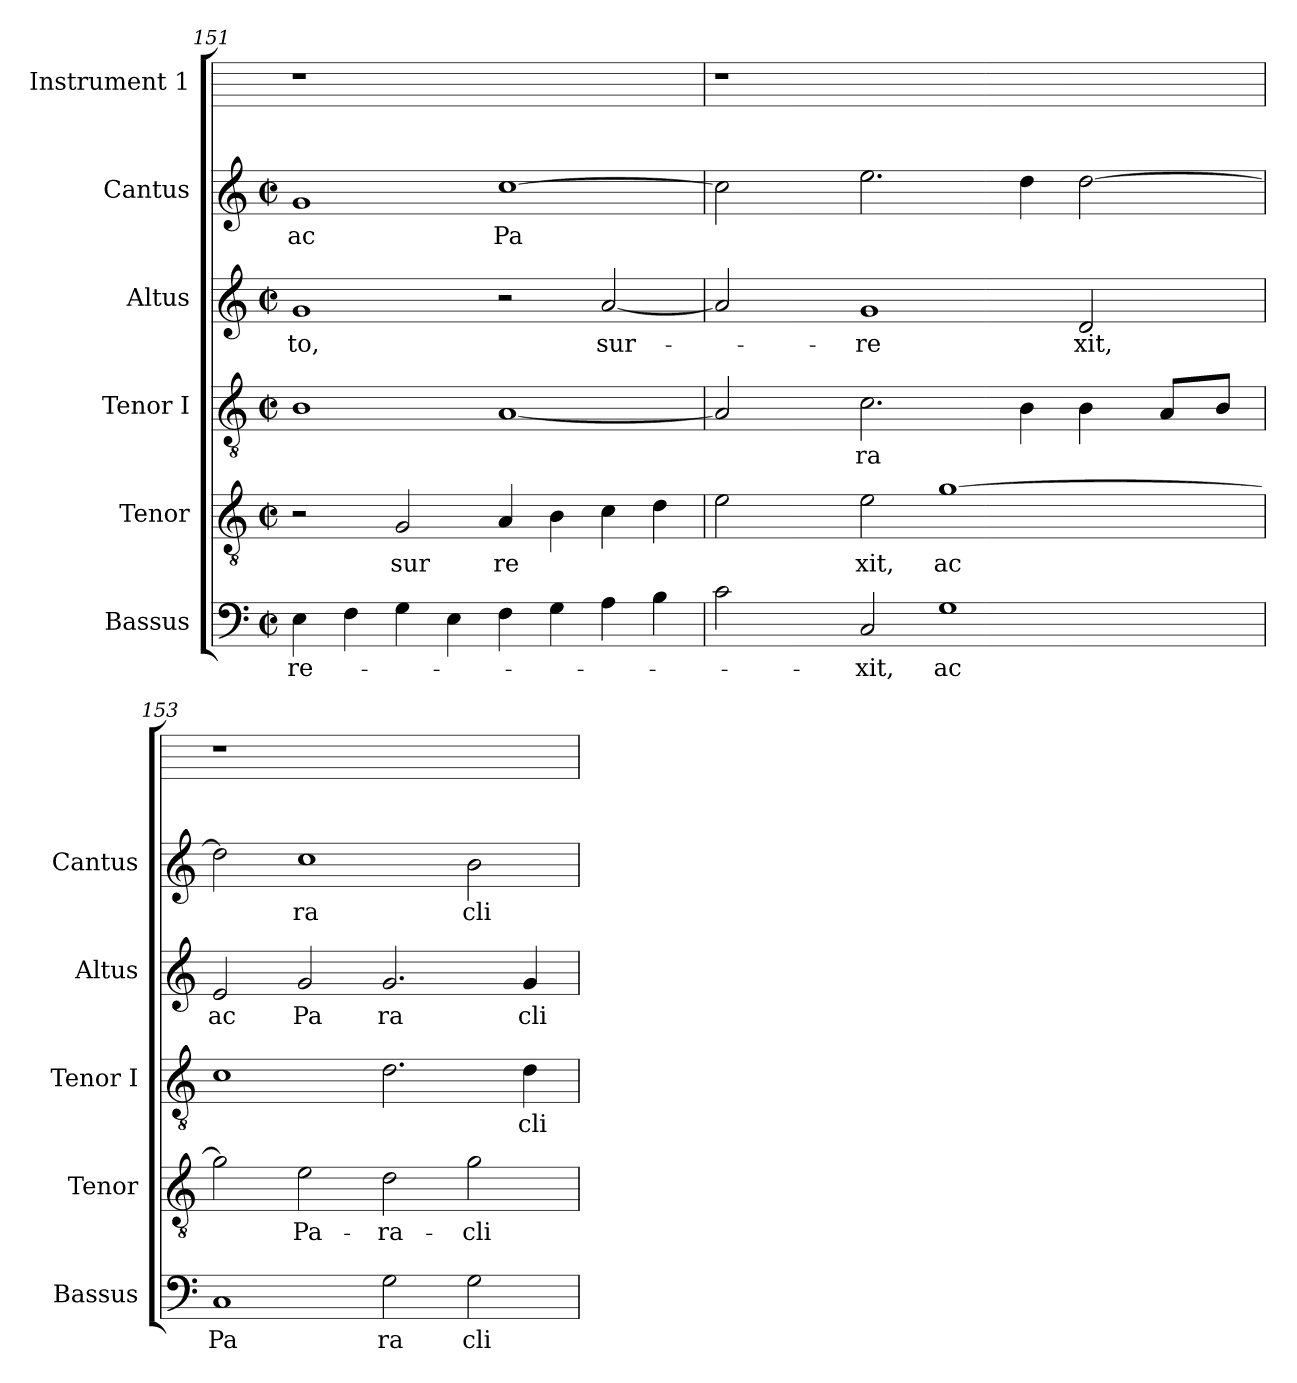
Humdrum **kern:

**kern	**text	**kern	**text	**kern	**text	**kern	**text	**kern	**text	**kern
*part6	*part6	*part5	*part5	*part4	*part4	*part3	*part3	*part2	*part2	*part1
*staff6	*staff6	*staff5	*staff5	*staff4	*staff4	*staff3	*staff3	*staff2	*staff2	*staff1
*I"Bassus	*	*I"Tenor	*	*I"Tenor I	*	*I"Altus	*	*I"Cantus	*	*I"Instrument 1
*I'Bassus	*	*I'Tenor	*	*I'Tenor I	*	*I'Altus	*	*I'Cantus	*	*
*clefF4	*	*clefGv2	*	*clefGv2	*	*clefG2	*	*clefG2	*	*
*M2/2	*	*M2/2	*	*M2/2	*	*M2/2	*	*M2/2	*	*
*met(c|)	*	*met(c|)	*	*met(c|)	*	*met(c|)	*	*met(c|)	*	*
=151	=151	=151	=151	=151	=151	=151	=151	=151	=151	=151
!	!LO:LY:b:cj	!	!	!	!	!	!LO:LY:b:cj	!	!LO:LY:b:cj	!
4E\	-re-	2r	.	1B	.	1g	-to,	1g	ac	1r
4F\	.	.	.	.	.	.	.	.	.	.
!	!	!	!LO:LY:b:cj	!	!	!	!	!	!	!
4G\	.	2G/	sur	.	.	.	.	.	.	.
4E\	.	.	.	.	.	.	.	.	.	.
!	!	!	!LO:LY:b:cj	!	!	!	!	!	!LO:LY:b:cj	!
4F\	.	4A/	re	[>1A	.	2r	.	[<1cc	Pa	1ryy
4G\	.	4B\	.	.	.	.	.	.	.	.
!	!	!	!	!	!	!	!LO:LY:b	!	!	!
4A\	.	4c\	.	.	.	[>2a/	sur-	.	.	.
4B\	.	4d\	.	.	.	.	.	.	.	.
!!LO:LB:g=z
=152	=152	=152	=152	=152	=152	=152	=152	=152	=152	=152
*^	*	*^	*	*^	*	*^	*	*^	*	*
2c\	32ryy	.	2e\	32ryy	.	2A/]	16.ryy	.	2a/]	16ryy	.	2cc\]	4ryy	.	1r
.	1ryy	.	.	1ryy	.	.	.	.	.	.	.	.	.	.	.
.	.	.	.	.	.	.	.	.	.	64ryy	.	.	.	.	.
.	.	.	.	.	.	.	.	.	.	1ryy	.	.	.	.	.
.	.	.	.	.	.	.	1ryy	.	.	.	.	.	.	.	.
.	.	.	.	.	.	.	.	.	.	.	.	.	64ryy	.	.
.	.	.	.	.	.	.	.	.	.	.	.	.	1ryy	.	.
!	!	!LO:LY:b:cj	!	!	!LO:LY:b:cj	!	!	!LO:LY:b:cj	!	!	!LO:LY:b:cj	!	!	!	!
2C/	.	-xit,	2e\	.	xit,	2.c\	.	ra	1g	.	-re	2.ee\	.	.	.
!	!	!LO:LY:b:cj	!	!	!LO:LY:b:cj	!	!	!	!	!	!	!	!	!	!
1G	.	ac	[>1g	.	ac	.	.	.	.	.	.	.	.	.	1ryy
.	2ryy	.	.	2ryy	.	.	.	.	.	.	.	.	.	.	.
.	.	.	.	.	.	.	.	.	.	2ryy	.	.	.	.	.
.	.	.	.	.	.	.	2ryy	.	.	.	.	.	.	.	.
.	.	.	.	.	.	4B\	.	.	.	.	.	4dd\	.	.	.
.	.	.	.	.	.	.	.	.	.	.	.	.	2ryy	.	.
!	!	!	!	!	!	!	!	!	!	!	!LO:LY:b:cj	!	!	!	!
.	.	.	.	.	.	4B\	.	.	2d/	.	xit,	[>2dd\	.	.	.
.	4...ryy	.	.	4...ryy	.	.	.	.	.	.	.	.	.	.	.
.	.	.	.	.	.	.	.	.	.	4ryy	.	.	.	.	.
.	.	.	.	.	.	.	4ryy	.	.	.	.	.	.	.	.
.	.	.	.	.	.	8A/L	.	.	.	.	.	.	.	.	.
.	.	.	.	.	.	.	.	.	.	.	.	.	8...ryy	.	.
.	.	.	.	.	.	.	.	.	.	8ryy	.	.	.	.	.
.	.	.	.	.	.	.	8ryy	.	.	.	.	.	.	.	.
.	.	.	.	.	.	8B/J	.	.	.	.	.	.	.	.	.
.	.	.	.	.	.	.	.	.	.	32.ryy	.	.	.	.	.
.	.	.	.	.	.	.	32ryy	.	.	.	.	.	.	.	.
=153	=153	=153	=153	=153	=153	=153	=153	=153	=153	=153	=153	=153	=153	=153	=153
!	!	!LO:LY:b:cj	!	!	!	!	!	!	!	!	!LO:LY:b:cj	!	!	!	!
*v	*v	*	*	*	*	*v	*v	*	*v	*v	*	*v	*v	*	*
*	*	*v	*v	*	*	*	*	*	*	*	*
1C	Pa	2g\]	.	1c	.	2e/	ac	2dd\]	.	1r
!	!	!	!LO:LY:b:cj	!	!	!	!LO:LY:b:cj	!	!LO:LY:b:cj	!
.	.	2e\	Pa-	.	.	2g/	Pa	1cc	ra	.
!	!LO:LY:b:cj	!	!LO:LY:b:cj	!	!	!	!LO:LY:b:cj	!	!	!
2G\	ra	2d\	-ra-	2.d\	.	2.g/	ra	.	.	1ryy
!	!LO:LY:b:cj	!	!LO:LY:b:cj	!	!	!	!	!	!LO:LY:b:cj	!
2G\	cli	2g\	-cli-	.	.	.	.	2b\	cli	.
!	!	!	!	!	!LO:LY:b:cj	!	!LO:LY:b:cj	!	!	!
.	.	.	.	4d\	cli	4g/	cli	.	.	.
=	=	=	=	=	=	=	=	=	=	=
*-	*-	*-	*-	*-	*-	*-	*-	*-	*-	*-
